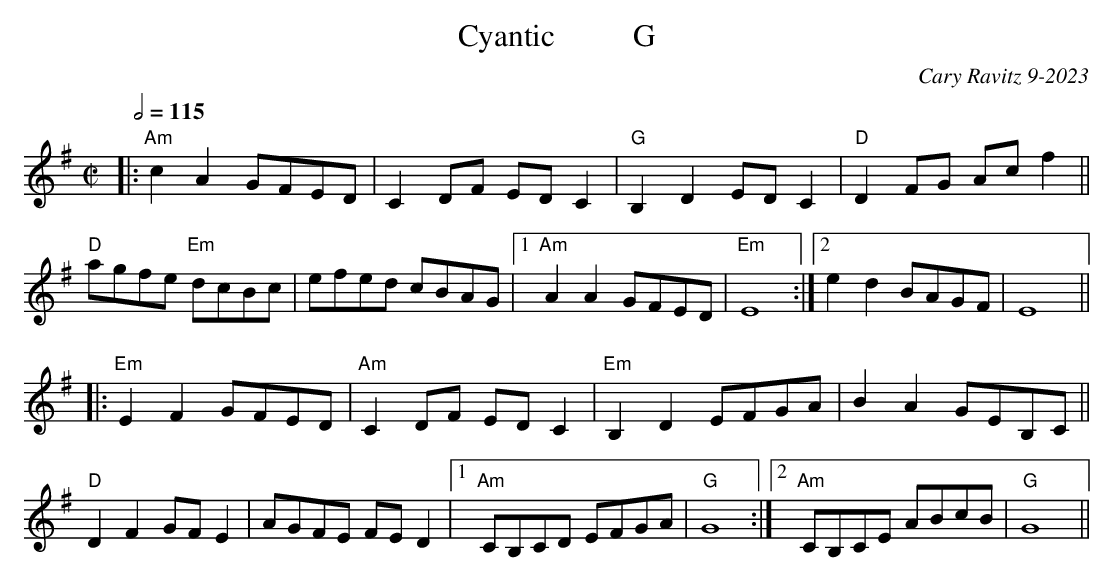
X:1
T: Cyantic          G
C: Cary Ravitz 9-2023
M: C|
L: 1/8
Q: 1/2=115
K: Em
|: "Am"c2 A2 GFED| C2 DF ED C2 | "G"B,2 D2 ED C2| "D"D2 FG Ac f2 || "D"agfe "Em"dcBc | efed cBAG | [1 "Am"A2A2 GFED | "Em"E8 :| [2 e2d2 BAGF | E8 ||
|: "Em"E2 F2 GFED | "Am"C2 DF ED C2 | "Em"B,2 D2 EFGA| B2 A2 GEB,C || "D"D2 F2 GF E2| AGFE FE D2 | [1"Am"CB,CD EFGA | "G"G8:| [2  "Am"CB,CE ABcB | "G"G8 ||
